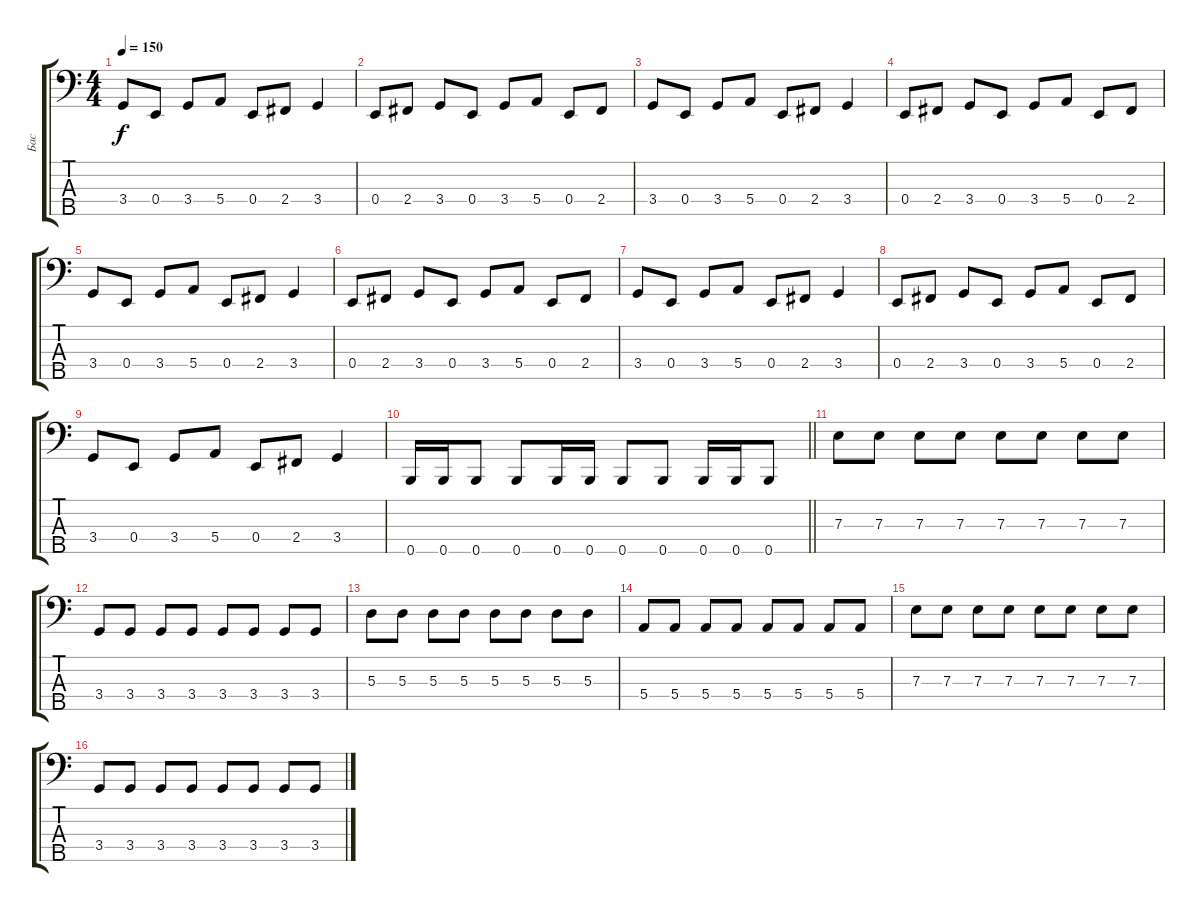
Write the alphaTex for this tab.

\track ("Бас" "Бас") {instrument electricbassfinger}
\staff {score tabs}
\tuning (G2 D2 A1 E1 B0) {hide}
\ts (4 4)
\tempo 150
\clef f4
\ks c
3.4.8{dy f} 0.4.8 3.4.8 5.4.8 0.4.8 2.4.8 3.4.4 |
0.4.8 2.4.8 3.4.8 0.4.8 3.4.8 5.4.8 0.4.8 2.4.8 |
3.4.8 0.4.8 3.4.8 5.4.8 0.4.8 2.4.8 3.4.4 |
0.4.8 2.4.8 3.4.8 0.4.8 3.4.8 5.4.8 0.4.8 2.4.8 |
3.4.8 0.4.8 3.4.8 5.4.8 0.4.8 2.4.8 3.4.4 |
0.4.8 2.4.8 3.4.8 0.4.8 3.4.8 5.4.8 0.4.8 2.4.8 |
3.4.8 0.4.8 3.4.8 5.4.8 0.4.8 2.4.8 3.4.4 |
0.4.8 2.4.8 3.4.8 0.4.8 3.4.8 5.4.8 0.4.8 2.4.8 |
3.4.8 0.4.8 3.4.8 5.4.8 0.4.8 2.4.8 3.4.4 |
\barLineRight lightlight
0.5.16 0.5.16 0.5.8 0.5.8 0.5.16 0.5.16 0.5.8 0.5.8 0.5.16 0.5.16 0.5.8 |
7.3.8 7.3.8 7.3.8 7.3.8 7.3.8 7.3.8 7.3.8 7.3.8 |
3.4.8 3.4.8 3.4.8 3.4.8 3.4.8 3.4.8 3.4.8 3.4.8 |
5.3.8 5.3.8 5.3.8 5.3.8 5.3.8 5.3.8 5.3.8 5.3.8 |
5.4.8 5.4.8 5.4.8 5.4.8 5.4.8 5.4.8 5.4.8 5.4.8 |
7.3.8 7.3.8 7.3.8 7.3.8 7.3.8 7.3.8 7.3.8 7.3.8 |
3.4.8 3.4.8 3.4.8 3.4.8 3.4.8 3.4.8 3.4.8 3.4.8
